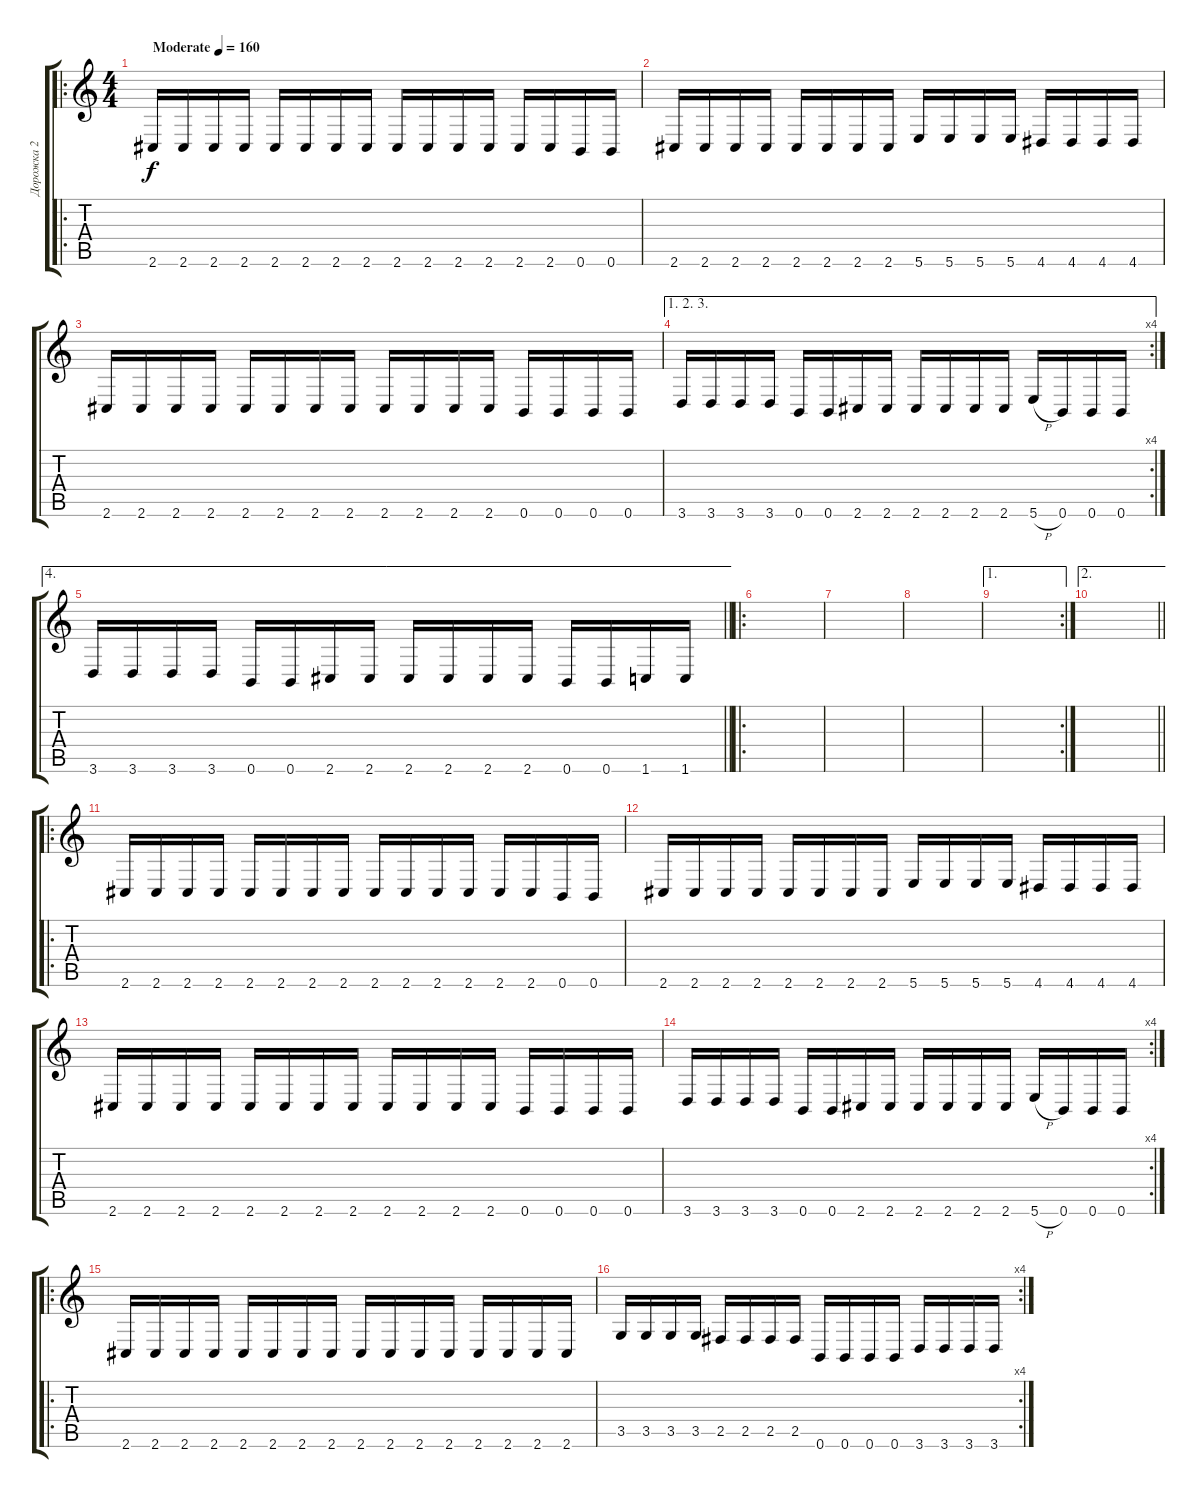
\track ("Дорожка 2" "Дорожка 2") {instrument distortionguitar}
\staff {score tabs}
\tuning (B3 Gb3 D3 A2 E2 B1) {hide}
\ro
\ts (4 4)
\tempo (160 "Moderate")
\clef g2
\ks c
2.6.16{dy f instrument distortionguitar} 2.6.16 2.6.16 2.6.16 2.6.16 2.6.16 2.6.16 2.6.16 2.6.16 2.6.16 2.6.16 2.6.16 2.6.16 2.6.16 0.6.16 0.6.16 |
2.6.16 2.6.16 2.6.16 2.6.16 2.6.16 2.6.16 2.6.16 2.6.16 5.6.16 5.6.16 5.6.16 5.6.16 4.6.16 4.6.16 4.6.16 4.6.16 |
2.6.16 2.6.16 2.6.16 2.6.16 2.6.16 2.6.16 2.6.16 2.6.16 2.6.16 2.6.16 2.6.16 2.6.16 0.6.16 0.6.16 0.6.16 0.6.16 |
\ae (1 2 3)
\rc 4
3.6.16 3.6.16 3.6.16 3.6.16 0.6.16 0.6.16 2.6.16 2.6.16 2.6.16 2.6.16 2.6.16 2.6.16 5.6{h}.16 0.6.16 0.6.16 0.6.16 |
\ae 4
\barLineRight lightlight
3.6.16 3.6.16 3.6.16 3.6.16 0.6.16 0.6.16 2.6.16 2.6.16 2.6.16 2.6.16 2.6.16 2.6.16 0.6.16 0.6.16 1.6.16 1.6.16 |
\ro
|
|
|
\ae 1
\rc 2
|
\ae 2
\barLineRight lightlight
|
\ro
2.6.16 2.6.16 2.6.16 2.6.16 2.6.16 2.6.16 2.6.16 2.6.16 2.6.16 2.6.16 2.6.16 2.6.16 2.6.16 2.6.16 0.6.16 0.6.16 |
2.6.16 2.6.16 2.6.16 2.6.16 2.6.16 2.6.16 2.6.16 2.6.16 5.6.16 5.6.16 5.6.16 5.6.16 4.6.16 4.6.16 4.6.16 4.6.16 |
2.6.16 2.6.16 2.6.16 2.6.16 2.6.16 2.6.16 2.6.16 2.6.16 2.6.16 2.6.16 2.6.16 2.6.16 0.6.16 0.6.16 0.6.16 0.6.16 |
\rc 4
3.6.16 3.6.16 3.6.16 3.6.16 0.6.16 0.6.16 2.6.16 2.6.16 2.6.16 2.6.16 2.6.16 2.6.16 5.6{h}.16 0.6.16 0.6.16 0.6.16 |
\ro
2.6.16 2.6.16 2.6.16 2.6.16 2.6.16 2.6.16 2.6.16 2.6.16 2.6.16 2.6.16 2.6.16 2.6.16 2.6.16 2.6.16 2.6.16 2.6.16 |
\rc 4
3.5.16 3.5.16 3.5.16 3.5.16 2.5.16 2.5.16 2.5.16 2.5.16 0.6.16 0.6.16 0.6.16 0.6.16 3.6.16 3.6.16 3.6.16 3.6.16
